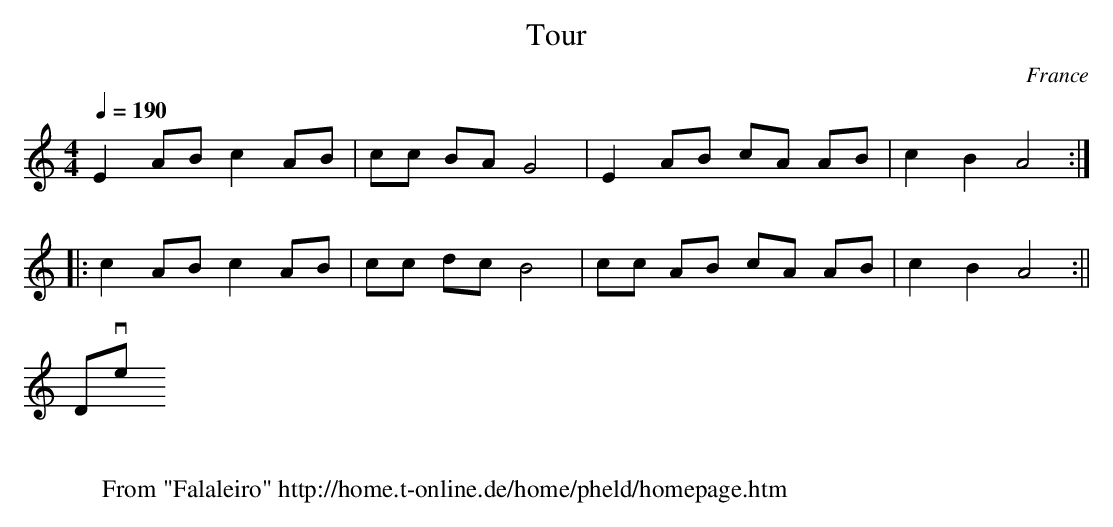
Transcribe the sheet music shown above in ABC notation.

X:1
T:Tour
M:4/4
L:1/8
Q:1/4=190
O:France
K:C
E2 AB c2 AB|cc BA G4|E2 AB cA AB|c2B2A4:|
|:c2 AB c2 AB|cc dc B4|cc AB cA AB|c2B2A4:||
Divers
W:
W: From "Falaleiro" http://home.t-online.de/home/pheld/homepage.htm
